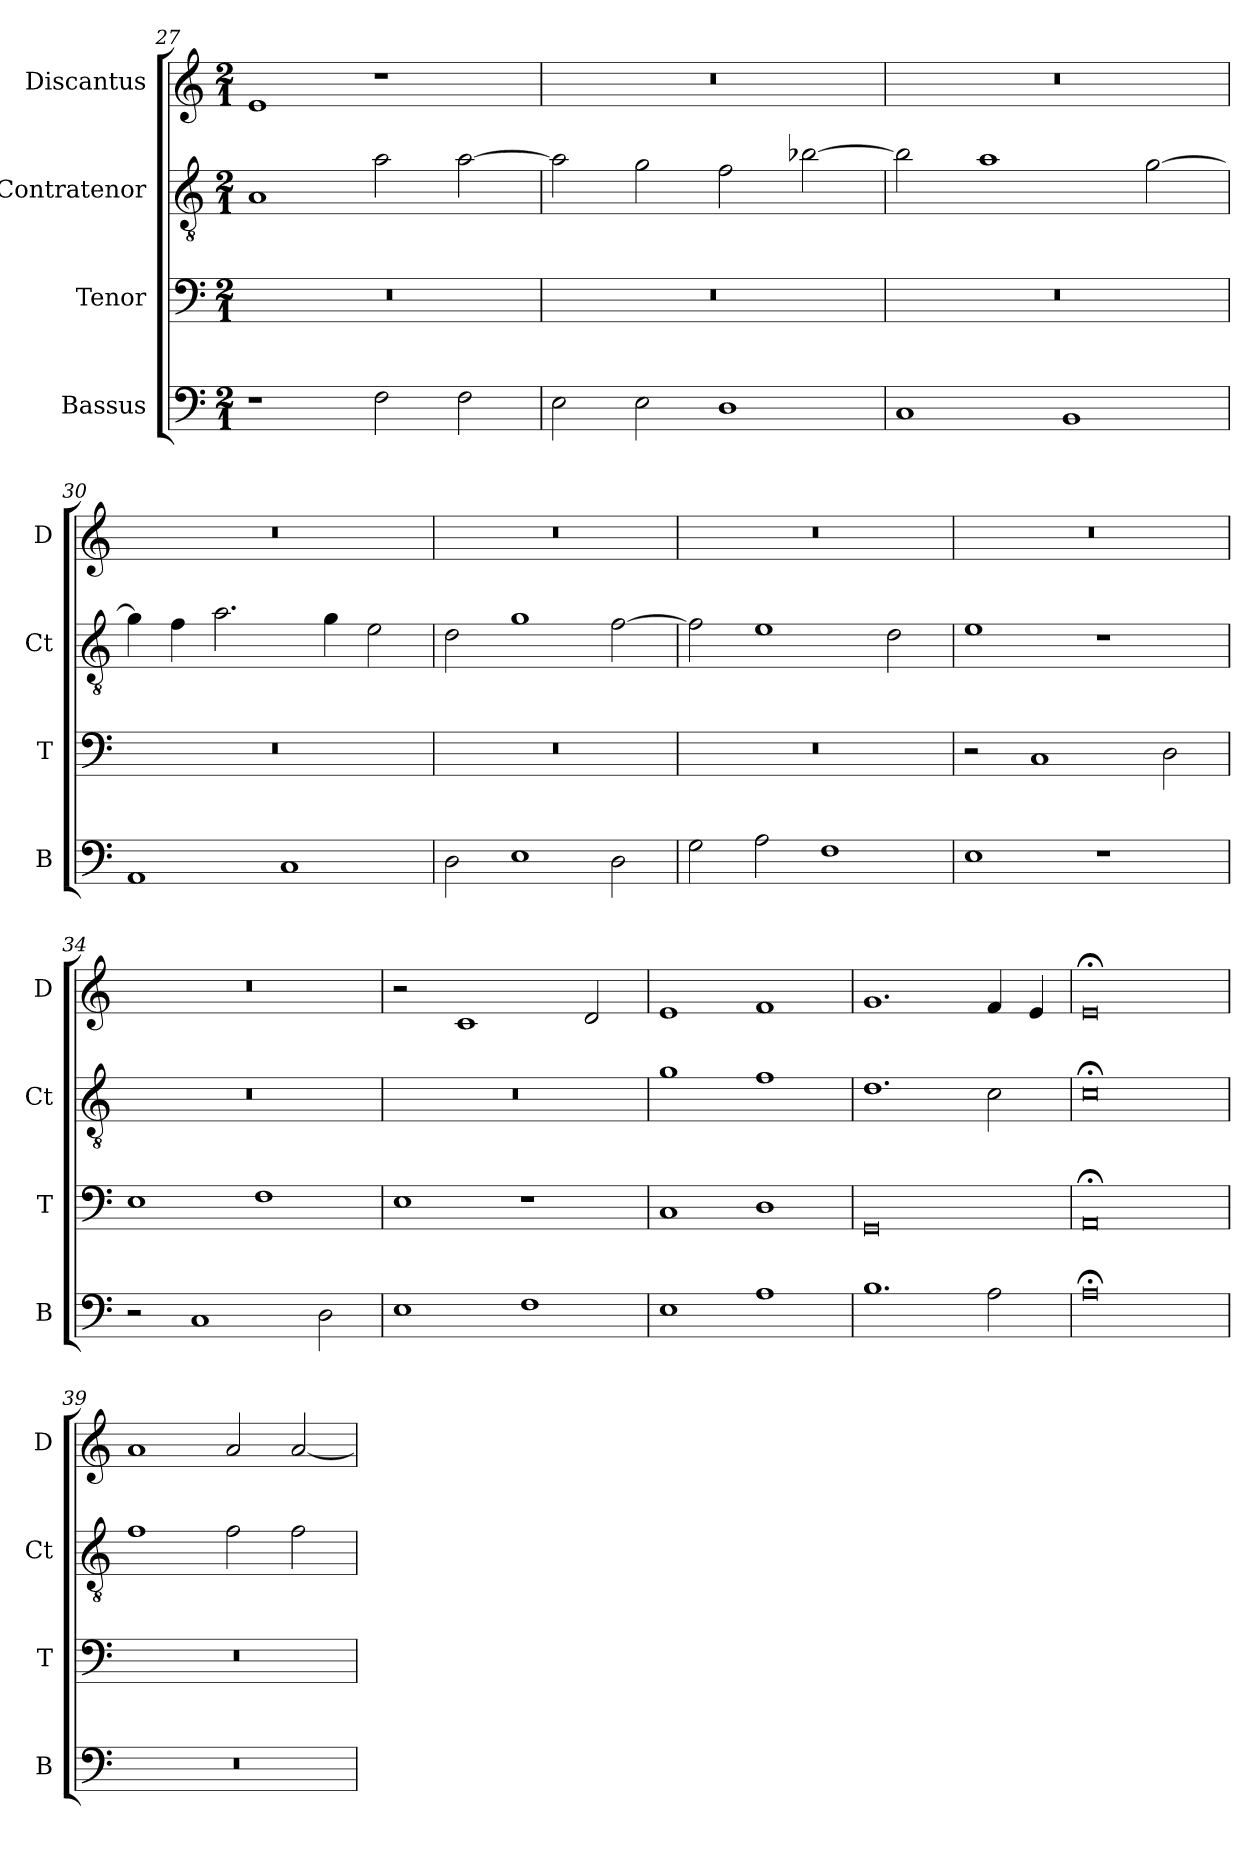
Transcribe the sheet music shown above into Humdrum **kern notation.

**kern	**kern	**kern	**kern
*part4	*part3	*part2	*part1
*staff4	*staff3	*staff2	*staff1
*I"Bassus	*I"Tenor	*I"Contratenor	*I"Discantus
*I'B	*I'T	*I'Ct	*I'D
*clefF4	*clefF4	*clefGv2	*clefG2
*k[]	*k[]	*k[]	*k[]
*M2/1	*M2/1	*M2/1	*M2/1
=27	=27	=27	=27
1r	0r	1A	1e
2F\	.	2a\	1r
2F\	.	[2a\	.
=28	=28	=28	=28
2E\	0r	2a\]	0r
2E\	.	2g\	.
1D	.	2f\	.
.	.	[2b-X\	.
=29	=29	=29	=29
1C	0r	2b-\]	0r
.	.	1a	.
1BB	.	.	.
.	.	[2g\	.
=30	=30	=30	=30
1AA	0r	4g\]	0r
.	.	4f\	.
.	.	2.a\	.
1C	.	.	.
.	.	4g\	.
.	.	2e\	.
=31	=31	=31	=31
2D\	0r	2d\	0r
1E	.	1g	.
2D\	.	[2f\	.
=32	=32	=32	=32
2G\	0r	2f\]	0r
2A\	.	1e	.
1F	.	.	.
.	.	2d\	.
=33	=33	=33	=33
1E	2r	1e	0r
.	1C	.	.
1r	.	1r	.
.	2D\	.	.
=34	=34	=34	=34
2r	1E	0r	0r
1C	.	.	.
.	1F	.	.
2D\	.	.	.
=35	=35	=35	=35
1E	1E	0r	2r
.	.	.	1c
1F	1r	.	.
.	.	.	2d/
=36	=36	=36	=36
1E	1C	1g	1e
1A	1D	1f	1f
=37	=37	=37	=37
1.B	0GG	1.d	1.g
2A\	.	2c\	4f/
.	.	.	4e/
=38	=38	=38	=38
0A;<	0AA;<	0c;<	0e;<
=39	=39	=39	=39
0r	0r	1f	1a
.	.	2f\	2a/
.	.	2f\	[2a/
=	=	=	=
*-	*-	*-	*-
